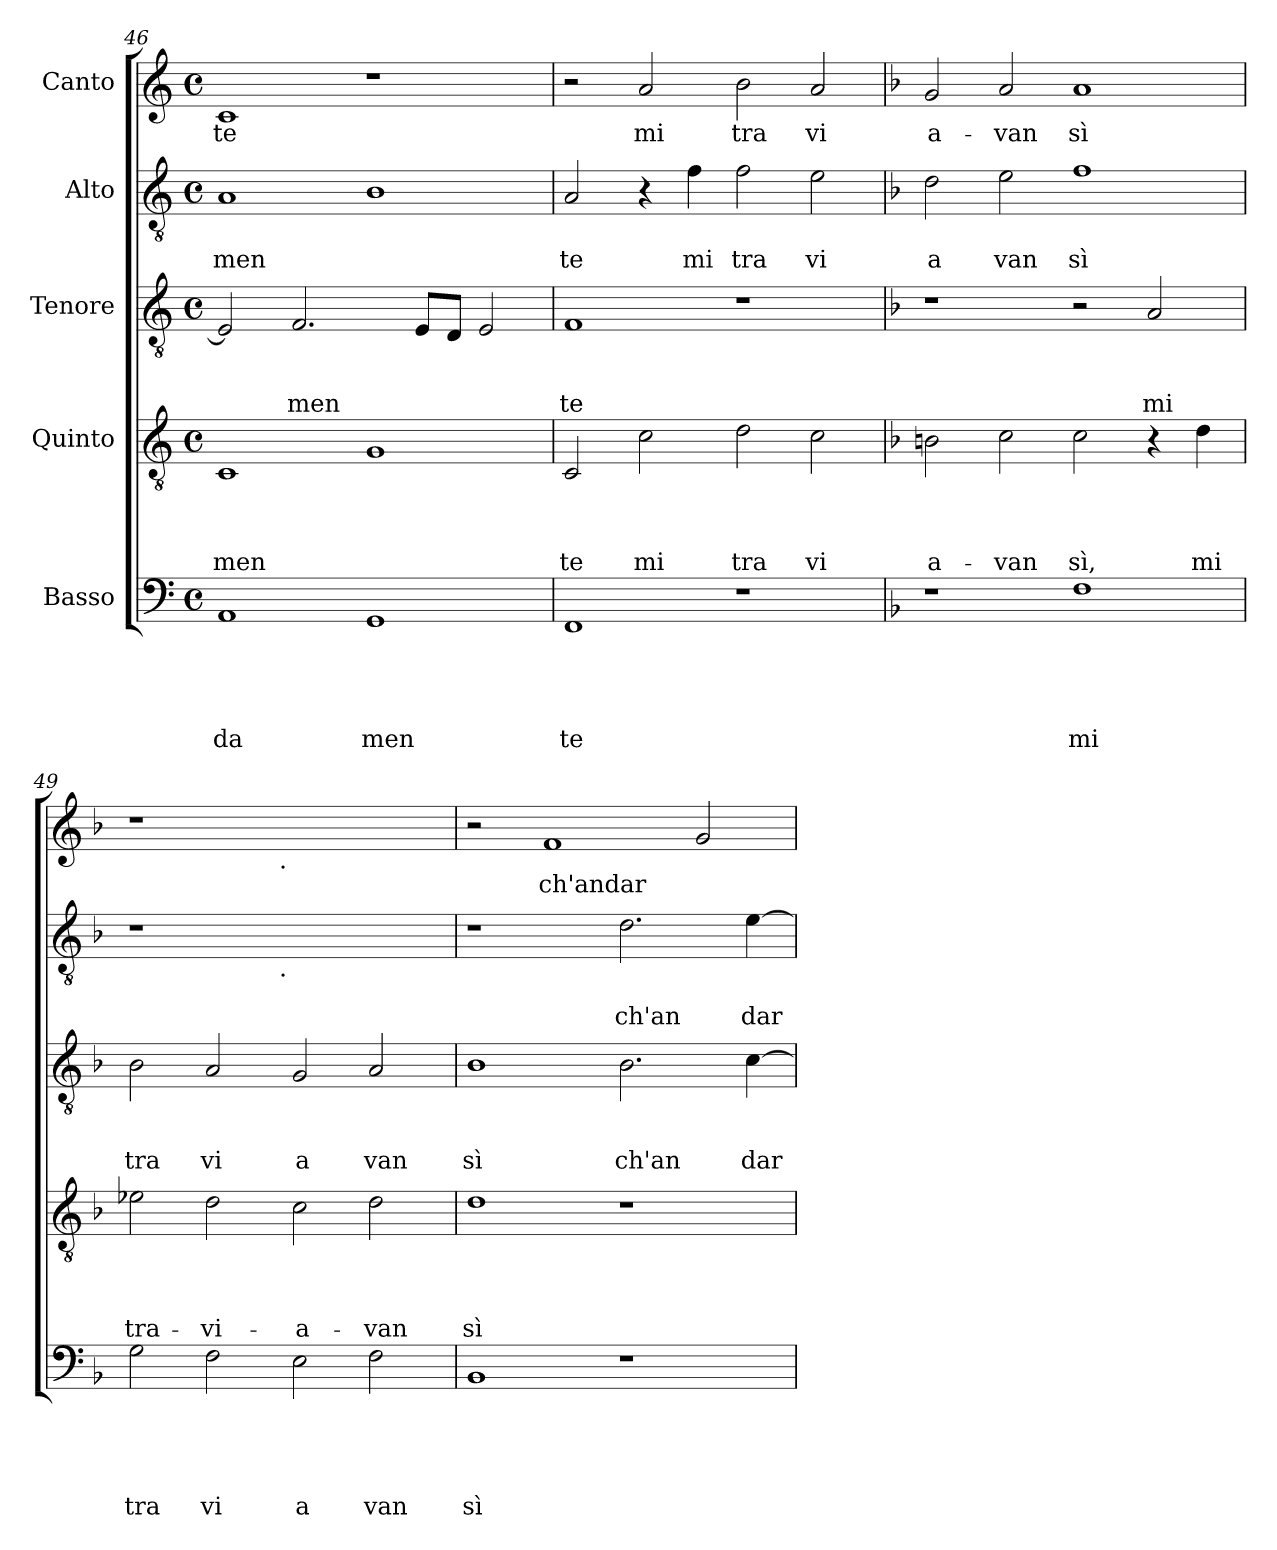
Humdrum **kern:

**kern	**text	**text	**text	**text	**text	**kern	**text	**text	**text	**text	**kern	**text	**text	**text	**kern	**text	**text	**kern	**text
*part5	*part5	*part5	*part5	*part5	*part5	*part4	*part4	*part4	*part4	*part4	*part3	*part3	*part3	*part3	*part2	*part2	*part2	*part1	*part1
*staff5	*staff5	*staff5	*staff5	*staff5	*staff5	*staff4	*staff4	*staff4	*staff4	*staff4	*staff3	*staff3	*staff3	*staff3	*staff2	*staff2	*staff2	*staff1	*staff1
*I"Basso	*	*	*	*	*	*I"Quinto	*	*	*	*	*I"Tenore	*	*	*	*I"Alto	*	*	*I"Canto	*
*clefF4	*	*	*	*	*	*clefGv2	*	*	*	*	*clefGv2	*	*	*	*clefGv2	*	*	*clefG2	*
*k[]	*	*	*	*	*	*k[]	*	*	*	*	*k[]	*	*	*	*k[]	*	*	*k[]	*
*C:	*	*	*	*	*	*C:	*	*	*	*	*C:	*	*	*	*C:	*	*	*C:	*
*M4/4	*	*	*	*	*	*M4/4	*	*	*	*	*M4/4	*	*	*	*M4/4	*	*	*M4/4	*
*met(c)	*	*	*	*	*	*met(c)	*	*	*	*	*met(c)	*	*	*	*met(c)	*	*	*met(c)	*
=46	=46	=46	=46	=46	=46	=46	=46	=46	=46	=46	=46	=46	=46	=46	=46	=46	=46	=46	=46
!	!	!	!	!	!LO:LY:b	!	!	!	!	!LO:LY:b	!	!	!	!	!	!	!LO:LY:b	!	!LO:LY:b
1AA	.	.	.	.	da	1C	.	.	.	men	2E/]	.	.	.	1A	.	men	1c	te
!	!	!	!	!	!	!	!	!	!	!	!	!	!	!LO:LY:b	!	!	!	!	!
.	.	.	.	.	.	.	.	.	.	.	2.F/	.	.	men	.	.	.	.	.
!	!	!	!	!	!LO:LY:b	!	!	!	!	!	!	!	!	!	!	!	!	!	!
1GG	.	.	.	.	men	1G	.	.	.	.	.	.	.	.	1B	.	.	1r	.
.	.	.	.	.	.	.	.	.	.	.	8E/L	.	.	.	.	.	.	.	.
.	.	.	.	.	.	.	.	.	.	.	8D/J	.	.	.	.	.	.	.	.
.	.	.	.	.	.	.	.	.	.	.	2E/	.	.	.	.	.	.	.	.
=47	=47	=47	=47	=47	=47	=47	=47	=47	=47	=47	=47	=47	=47	=47	=47	=47	=47	=47	=47
!	!	!	!	!	!LO:LY:b	!	!	!	!	!LO:LY:b	!	!	!	!LO:LY:b	!	!	!LO:LY:b	!	!
1FF	.	.	.	.	te	2C/	.	.	.	te	1F	.	.	te	2A/	.	te	2r	.
!	!	!	!	!	!	!	!	!	!	!LO:LY:b	!	!	!	!	!	!	!	!	!LO:LY:b
.	.	.	.	.	.	2c\	.	.	.	mi	.	.	.	.	4r	.	.	2a/	mi
!	!	!	!	!	!	!	!	!	!	!	!	!	!	!	!	!	!LO:LY:b	!	!
.	.	.	.	.	.	.	.	.	.	.	.	.	.	.	4f\	.	mi	.	.
!	!	!	!	!	!	!	!	!	!	!LO:LY:b	!	!	!	!	!	!	!LO:LY:b	!	!LO:LY:b
1r	.	.	.	.	.	2d\	.	.	.	tra	1r	.	.	.	2f\	.	tra	2b\	tra
!	!	!	!	!	!	!	!	!	!	!LO:LY:b	!	!	!	!	!	!	!LO:LY:b	!	!LO:LY:b
.	.	.	.	.	.	2c\	.	.	.	vi	.	.	.	.	2e\	.	vi	2a/	vi
!!LO:PB:g=z
=48	=48	=48	=48	=48	=48	=48	=48	=48	=48	=48	=48	=48	=48	=48	=48	=48	=48	=48	=48
*k[b-]	*	*	*	*	*	*k[b-]	*	*	*	*	*k[b-]	*	*	*	*k[b-]	*	*	*k[b-]	*
*F:	*	*	*	*	*	*F:	*	*	*	*	*F:	*	*	*	*F:	*	*	*F:	*
!	!	!	!	!	!	!	!	!	!	!LO:LY:b	!	!	!	!	!	!	!LO:LY:b	!	!LO:LY:b
1r	.	.	.	.	.	2Bn\	.	.	.	a-	1r	.	.	.	2d\	.	a	2g/	a-
!	!	!	!	!	!	!	!	!	!	!LO:LY:b	!	!	!	!	!	!	!LO:LY:b	!	!LO:LY:b
.	.	.	.	.	.	2c\	.	.	.	-van	.	.	.	.	2e\	.	van	2a/	-van
!	!	!	!	!	!LO:LY:b	!	!	!	!	!LO:LY:b	!	!	!	!	!	!	!LO:LY:b	!	!LO:LY:b
1F	.	.	.	.	mi	2c\	.	.	.	sì,	2r	.	.	.	1f	.	sì	1a	sì
!	!	!	!	!	!	!	!	!	!	!	!	!	!	!LO:LY:b	!	!	!	!	!
.	.	.	.	.	.	4r	.	.	.	.	2A/	.	.	mi	.	.	.	.	.
!	!	!	!	!	!	!	!	!	!	!LO:LY:b	!	!	!	!	!	!	!	!	!
.	.	.	.	.	.	4d\	.	.	.	mi	.	.	.	.	.	.	.	.	.
=49	=49	=49	=49	=49	=49	=49	=49	=49	=49	=49	=49	=49	=49	=49	=49	=49	=49	=49	=49
!	!	!	!	!	!LO:LY:b	!	!	!	!	!LO:LY:b	!	!	!	!LO:LY:b	!	!	!	!	!
*	*	*	*	*	*	*	*	*	*	*	*	*	*	*	*^	*	*	*^	*
2G\	.	.	.	.	tra	2e-X\	.	.	.	tra-	2B-\	.	.	tra	1r	2ryy	.	.	1r	2ryy	.
!	!	!	!	!	!LO:LY:b	!	!	!	!	!LO:LY:b	!	!	!	!LO:LY:b	!	!	!	!	!	!	!
2F\	.	.	.	.	vi	2d\	.	.	.	-vi-	2A/	.	.	vi	.	4...ryy	.	.	.	4...ryy	.
!	!	!	!	!	!	!	!	!	!	!	!	!	!	!	!	!	!	!	!	!LO:TX:b:t=.	!
!	!	!	!	!	!	!	!	!	!	!	!	!	!	!	!	!LO:TX:b:t=.	!	!	!	!	!
.	.	.	.	.	.	.	.	.	.	.	.	.	.	.	.	1ryy	.	.	.	1ryy	.
!	!	!	!	!	!LO:LY:b	!	!	!	!	!LO:LY:b	!	!	!	!LO:LY:b	!	!	!	!	!	!	!
2E\	.	.	.	.	a	2c\	.	.	.	-a-	2G/	.	.	a	1ryy	.	.	.	1ryy	.	.
!	!	!	!	!	!LO:LY:b	!	!	!	!	!LO:LY:b	!	!	!	!LO:LY:b	!	!	!	!	!	!	!
2F\	.	.	.	.	van	2d\	.	.	.	-van	2A/	.	.	van	.	.	.	.	.	.	.
.	.	.	.	.	.	.	.	.	.	.	.	.	.	.	.	32ryy	.	.	.	32ryy	.
=50	=50	=50	=50	=50	=50	=50	=50	=50	=50	=50	=50	=50	=50	=50	=50	=50	=50	=50	=50	=50	=50
!	!	!	!	!	!LO:LY:b	!	!	!	!	!LO:LY:b	!	!	!	!LO:LY:b	!	!	!	!	!	!	!
*	*	*	*	*	*	*	*	*	*	*	*	*	*	*	*v	*v	*	*	*	*	*
*	*	*	*	*	*	*	*	*	*	*	*	*	*	*	*	*	*	*v	*v	*
1BB-	.	.	.	.	sì	1d	.	.	.	sì	1B-	.	.	sì	1r	.	.	2r	.
!	!	!	!	!	!	!	!	!	!	!	!	!	!	!	!	!	!	!	!LO:LY:b
.	.	.	.	.	.	.	.	.	.	.	.	.	.	.	.	.	.	1f	ch'andar
!	!	!	!	!	!	!	!	!	!	!	!	!	!	!LO:LY:b	!	!	!LO:LY:b	!	!
1r	.	.	.	.	.	1r	.	.	.	.	2.B-\	.	.	ch'an	2.d\	.	ch'an	.	.
.	.	.	.	.	.	.	.	.	.	.	.	.	.	.	.	.	.	2g/	.
!	!	!	!	!	!	!	!	!	!	!	!	!	!	!LO:LY:b	!	!	!LO:LY:b	!	!
.	.	.	.	.	.	.	.	.	.	.	[>4c\	.	.	dar	[>4e\	.	dar	.	.
=	=	=	=	=	=	=	=	=	=	=	=	=	=	=	=	=	=	=	=
*-	*-	*-	*-	*-	*-	*-	*-	*-	*-	*-	*-	*-	*-	*-	*-	*-	*-	*-	*-
